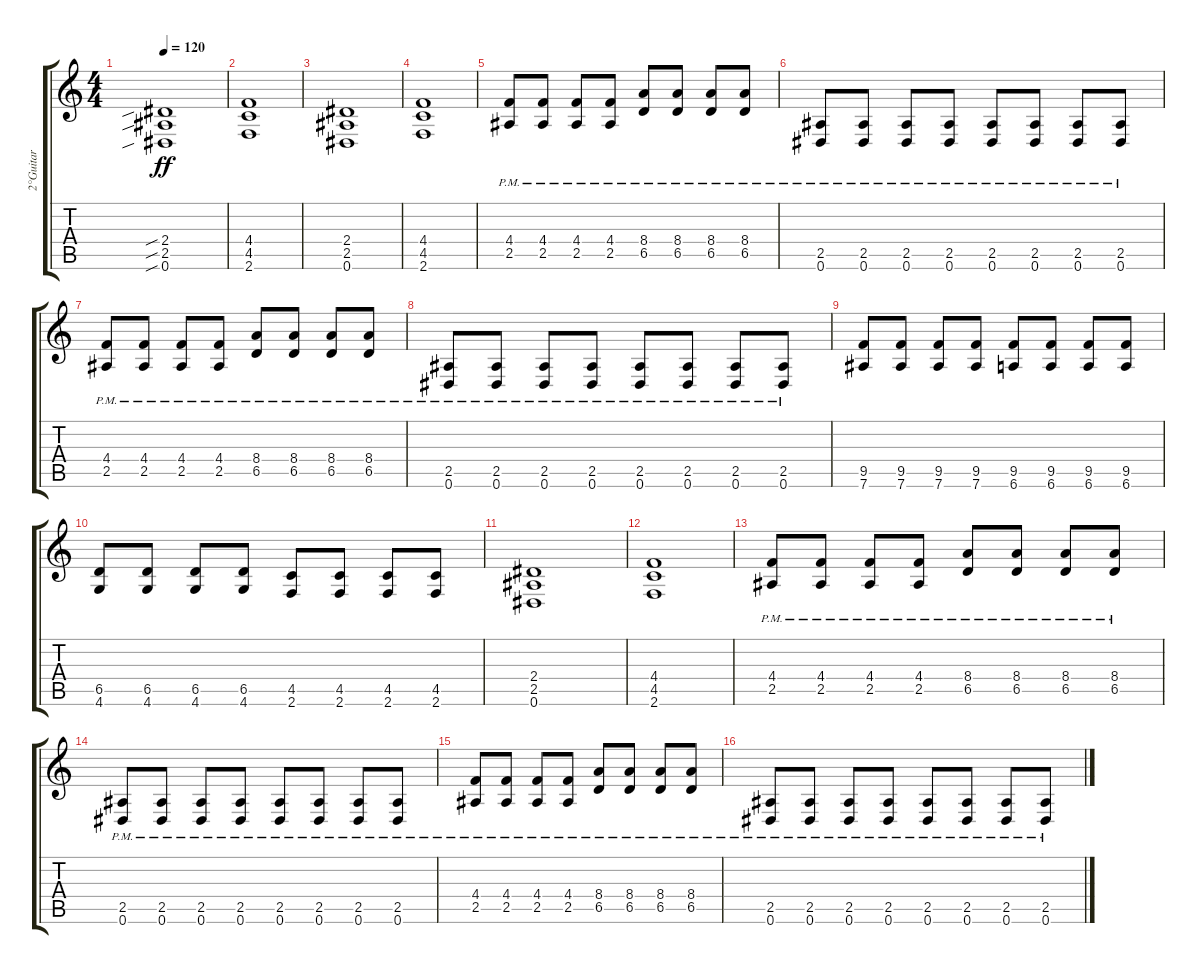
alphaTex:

\track ("2°Guitar" "2°Guitar") {instrument distortionguitar}
\staff {score tabs}
\tuning (Eb4 Bb3 Gb3 Db3 Ab2 Eb2) {hide}
\ts (4 4)
\tempo 120
\clef g2
\ks c
(2.4{sib} 2.5{sib} 0.6{sib}).1{dy ff instrument distortionguitar} |
(4.4 4.5 2.6).1 |
(2.4 2.5 0.6).1 |
(4.4 4.5 2.6).1 |
(4.4{pm} 2.5{pm}).8 (4.4{pm} 2.5{pm}).8 (4.4{pm} 2.5{pm}).8 (4.4{pm} 2.5{pm}).8 (8.4{pm} 6.5{pm}).8 (8.4{pm} 6.5{pm}).8 (8.4{pm} 6.5{pm}).8 (8.4{pm} 6.5{pm}).8 |
(2.5{pm} 0.6{pm}).8 (2.5{pm} 0.6{pm}).8 (2.5{pm} 0.6{pm}).8 (2.5{pm} 0.6{pm}).8 (2.5{pm} 0.6{pm}).8 (2.5{pm} 0.6{pm}).8 (2.5{pm} 0.6{pm}).8 (2.5{pm} 0.6{pm}).8 |
(4.4{pm} 2.5{pm}).8 (4.4{pm} 2.5{pm}).8 (4.4{pm} 2.5{pm}).8 (4.4{pm} 2.5{pm}).8 (8.4{pm} 6.5{pm}).8 (8.4{pm} 6.5{pm}).8 (8.4{pm} 6.5{pm}).8 (8.4{pm} 6.5{pm}).8 |
(2.5{pm} 0.6{pm}).8 (2.5{pm} 0.6{pm}).8 (2.5{pm} 0.6{pm}).8 (2.5{pm} 0.6{pm}).8 (2.5{pm} 0.6{pm}).8 (2.5{pm} 0.6{pm}).8 (2.5{pm} 0.6{pm}).8 (2.5{pm} 0.6{pm}).8 |
(9.5 7.6).8 (9.5 7.6).8 (9.5 7.6).8 (9.5 7.6).8 (9.5 6.6).8 (9.5 6.6).8 (9.5 6.6).8 (9.5 6.6).8 |
(6.5 4.6).8 (6.5 4.6).8 (6.5 4.6).8 (6.5 4.6).8 (4.5 2.6).8 (4.5 2.6).8 (4.5 2.6).8 (4.5 2.6).8 |
(2.4 2.5 0.6).1 |
(4.4 4.5 2.6).1 |
(4.4{pm} 2.5{pm}).8 (4.4{pm} 2.5{pm}).8 (4.4{pm} 2.5{pm}).8 (4.4{pm} 2.5{pm}).8 (8.4{pm} 6.5{pm}).8 (8.4{pm} 6.5{pm}).8 (8.4{pm} 6.5{pm}).8 (8.4{pm} 6.5{pm}).8 |
(2.5{pm} 0.6{pm}).8 (2.5{pm} 0.6{pm}).8 (2.5{pm} 0.6{pm}).8 (2.5{pm} 0.6{pm}).8 (2.5{pm} 0.6{pm}).8 (2.5{pm} 0.6{pm}).8 (2.5{pm} 0.6{pm}).8 (2.5{pm} 0.6{pm}).8 |
(4.4{pm} 2.5{pm}).8 (4.4{pm} 2.5{pm}).8 (4.4{pm} 2.5{pm}).8 (4.4{pm} 2.5{pm}).8 (8.4{pm} 6.5{pm}).8 (8.4{pm} 6.5{pm}).8 (8.4{pm} 6.5{pm}).8 (8.4{pm} 6.5{pm}).8 |
(2.5{pm} 0.6{pm}).8 (2.5{pm} 0.6{pm}).8 (2.5{pm} 0.6{pm}).8 (2.5{pm} 0.6{pm}).8 (2.5{pm} 0.6{pm}).8 (2.5{pm} 0.6{pm}).8 (2.5{pm} 0.6{pm}).8 (2.5{pm} 0.6{pm}).8
